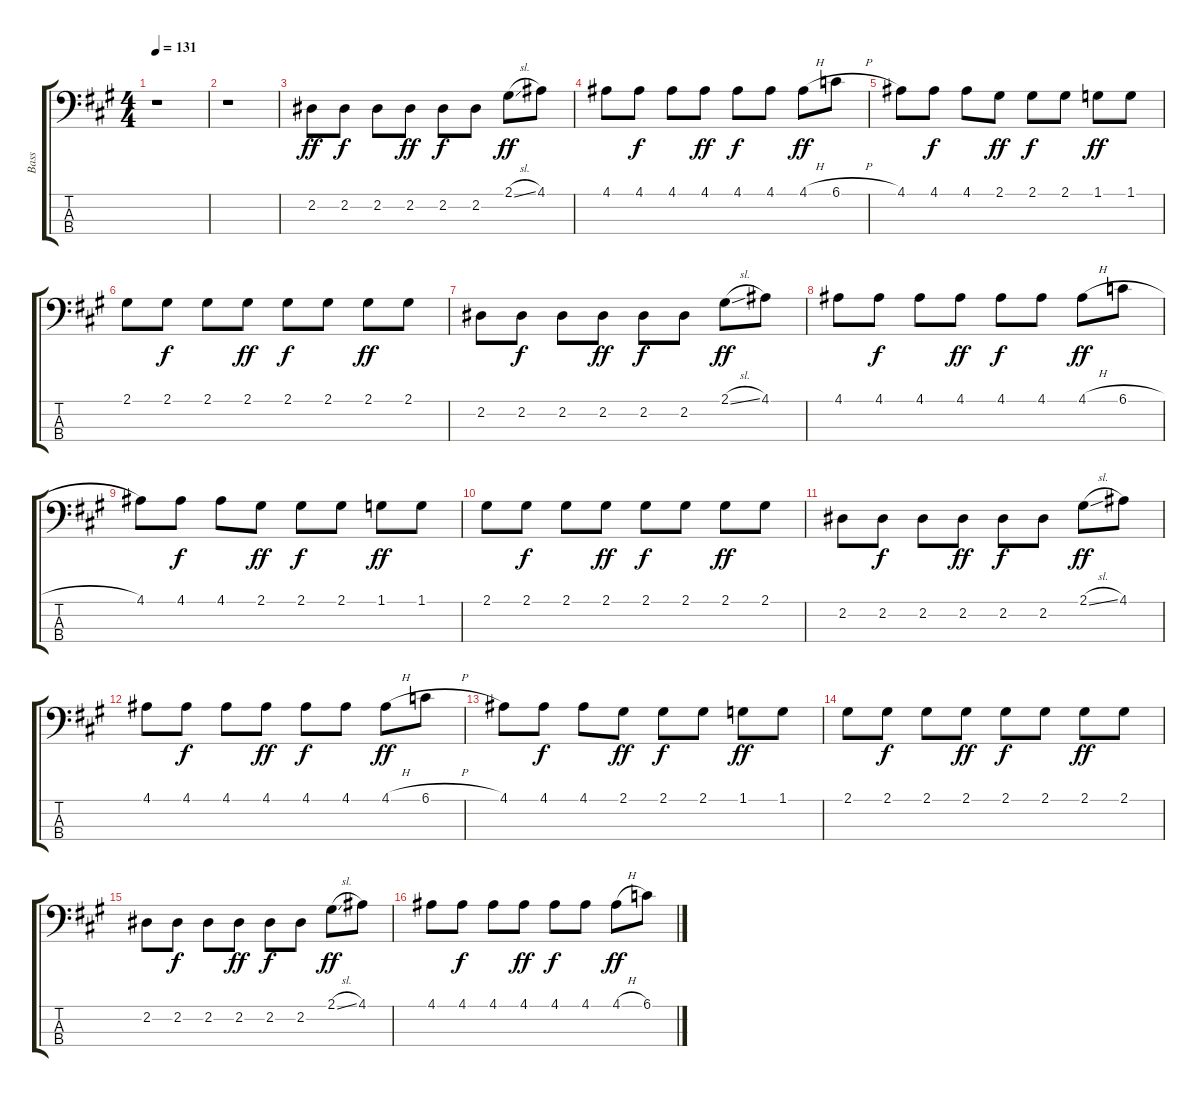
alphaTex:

\track ("Bass" "Bass") {instrument electricbassfinger}
\staff {score tabs}
\tuning (Gb2 Db2 Ab1 Eb1) {hide}
\ts (4 4)
\tempo 131
\clef f4
\ks a
r.1{dy f} |
r.1 |
2.2.8{dy ff} 2.2.8{dy f} 2.2.8 2.2.8{dy ff} 2.2.8{dy f} 2.2.8 2.1{sl}.8{dy ff} 4.1.8 |
4.1.8 4.1.8{dy f} 4.1.8 4.1.8{dy ff} 4.1.8{dy f} 4.1.8 4.1{h}.8{dy ff} 6.1{h}.8 |
4.1.8 4.1.8{dy f} 4.1.8 2.1.8{dy ff} 2.1.8{dy f} 2.1.8 1.1.8{dy ff} 1.1.8 |
2.1.8 2.1.8{dy f} 2.1.8 2.1.8{dy ff} 2.1.8{dy f} 2.1.8 2.1.8{dy ff} 2.1.8 |
2.2.8 2.2.8{dy f} 2.2.8 2.2.8{dy ff} 2.2.8{dy f} 2.2.8 2.1{sl}.8{dy ff} 4.1.8 |
4.1.8 4.1.8{dy f} 4.1.8 4.1.8{dy ff} 4.1.8{dy f} 4.1.8 4.1{h}.8{dy ff} 6.1{h}.8 |
4.1.8 4.1.8{dy f} 4.1.8 2.1.8{dy ff} 2.1.8{dy f} 2.1.8 1.1.8{dy ff} 1.1.8 |
2.1.8 2.1.8{dy f} 2.1.8 2.1.8{dy ff} 2.1.8{dy f} 2.1.8 2.1.8{dy ff} 2.1.8 |
2.2.8 2.2.8{dy f} 2.2.8 2.2.8{dy ff} 2.2.8{dy f} 2.2.8 2.1{sl}.8{dy ff} 4.1.8 |
4.1.8 4.1.8{dy f} 4.1.8 4.1.8{dy ff} 4.1.8{dy f} 4.1.8 4.1{h}.8{dy ff} 6.1{h}.8 |
4.1.8 4.1.8{dy f} 4.1.8 2.1.8{dy ff} 2.1.8{dy f} 2.1.8 1.1.8{dy ff} 1.1.8 |
2.1.8 2.1.8{dy f} 2.1.8 2.1.8{dy ff} 2.1.8{dy f} 2.1.8 2.1.8{dy ff} 2.1.8 |
2.2.8 2.2.8{dy f} 2.2.8 2.2.8{dy ff} 2.2.8{dy f} 2.2.8 2.1{sl}.8{dy ff} 4.1.8 |
4.1.8 4.1.8{dy f} 4.1.8 4.1.8{dy ff} 4.1.8{dy f} 4.1.8 4.1{h}.8{dy ff} 6.1{h}.8
